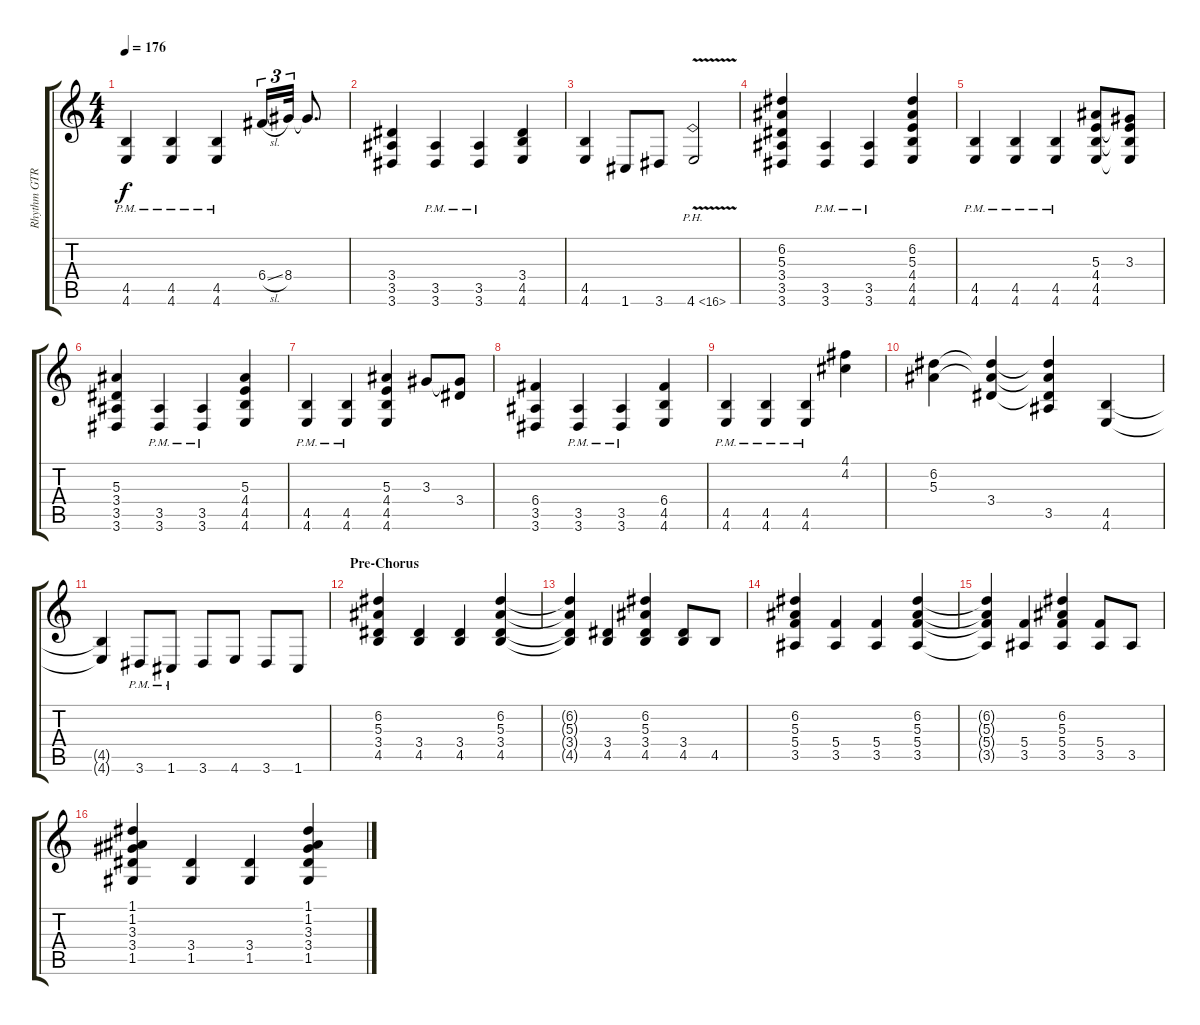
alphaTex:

\track ("Rhythm GTR 1" "Rhythm GTR") {instrument overdrivenguitar}
\staff {score tabs}
\tuning (D4 A3 F3 C3 G2 C2) {hide}
\ts (4 4)
\tempo 176
\clef g2
\ks aminor
(4.5{pm} 4.6{pm}).4{dy f} (4.5{pm} 4.6{pm}).4 (4.5{pm} 4.6{pm}).4 6.4{sl}.16{tu (3 2)} 8.4.32{tu (3 2)} 8.4{t}.8{d} |
(3.4 3.5 3.6).4 (3.5{pm} 3.6{pm}).4 (3.5{pm} 3.6{pm}).4 (3.4 4.5 4.6).4 |
(4.5 4.6).4 1.6.8 3.6.8 4.6{ph 12 v}.2 |
(6.2 5.3 3.4 3.5 3.6).4 (3.5{pm} 3.6{pm}).4 (3.5{pm} 3.6{pm}).4 (6.2 5.3 4.4 4.5 4.6).4 |
(4.5{pm} 4.6{pm}).4 (4.5{pm} 4.6{pm}).4 (4.5{pm} 4.6{pm}).4 (5.3 4.4 4.5 4.6).8 (3.3 4.4{t} 4.5{t} 4.6{t}).8 |
(5.3 3.4 3.5 3.6).4 (3.5{pm} 3.6{pm}).4 (3.5{pm} 3.6{pm}).4 (5.3 4.4 4.5 4.6).4 |
(4.5{pm} 4.6{pm}).4 (4.5{pm} 4.6{pm}).4 (5.3 4.4 4.5 4.6).4 3.3.8 (3.3{t} 3.4).8 |
(6.4 3.5 3.6).4 (3.5{pm} 3.6{pm}).4 (3.5{pm} 3.6{pm}).4 (6.4 4.5 4.6).4 |
(4.5{pm} 4.6{pm}).4 (4.5{pm} 4.6{pm}).4 (4.5{pm} 4.6{pm}).4 (4.1 4.2).4 |
(6.2 5.3).4 (6.2{t} 5.3{t} 3.4).4 (6.2{t} 5.3{t} 3.4{t} 3.5).4 (4.5 4.6).4 |
(4.5{t} 4.6{t}).4 3.6{pm}.8 1.6{pm}.8 3.6.8 4.6.8 3.6.8 1.6.8 |
\section ("" "Pre-Chorus")
(6.2 5.3 3.4 4.5).4 (3.4 4.5).4 (3.4 4.5).4 (6.2 5.3 3.4 4.5).4 |
(6.2{t} 5.3{t} 3.4{t} 4.5{t}).4 (3.4 4.5).4 (6.2 5.3 3.4 4.5).4 (3.4 4.5).8 4.5.8 |
(6.2 5.3 5.4 3.5).4 (5.4 3.5).4 (5.4 3.5).4 (6.2 5.3 5.4 3.5).4 |
(6.2{t} 5.3{t} 5.4{t} 3.5{t}).4 (5.4 3.5).4 (6.2 5.3 5.4 3.5).4 (5.4 3.5).8 3.5.8 |
(1.1 1.2 3.3 3.4 1.5).4 (3.4 1.5).4 (3.4 1.5).4 (1.1 1.2 3.3 3.4 1.5).4
